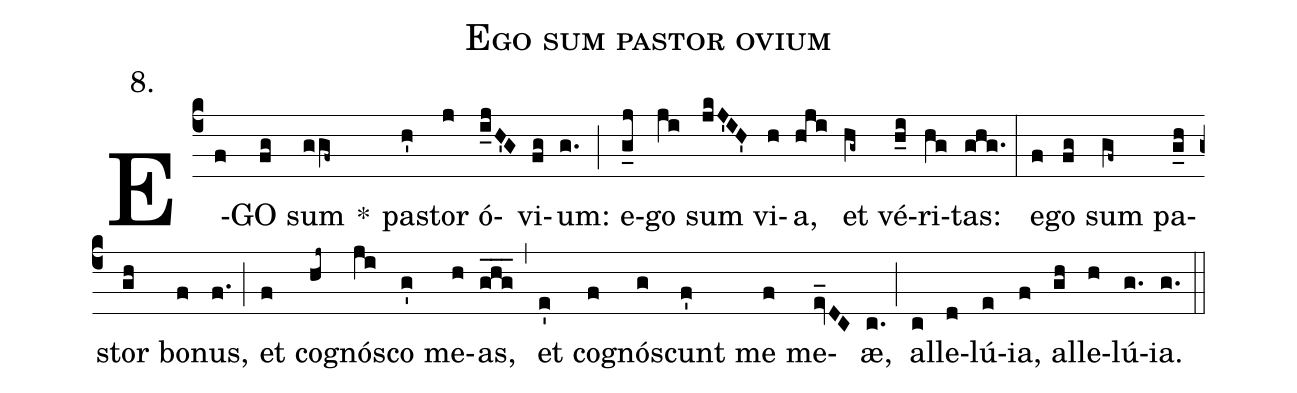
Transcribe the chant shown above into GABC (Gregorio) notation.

name:Ego sum pastor ovium;
office-part:Antiphona;
mode:8;
annotation: 8.;
%%
(c4) E(f)GO(fg) sum(ggf~) *() pa(h')stor(j) ó(i_jH'G)vi(fg)um:(g.) (;) e(g_j)go(ji) sum(jkJ'IH') vi(h)a,(hji) et(hg~) vé(h_i)ri(hg)tas:(ghg.) (:) e(f)go(fg) sum(gf~) pa(g_h)stor(gh) bo(f)nus,(f.) (;) et(f) co(hj~)gnó(ji)sco(g') me(h)as,(ghg___) (,) et(e') co(f)gnó(g)scunt(f') me(f) me(ev_DC)æ,(c.) (;) al(c)le(d)lú(e)ia,(f) al(gh)le(h)lú(g.)ia.(g.) (::)
